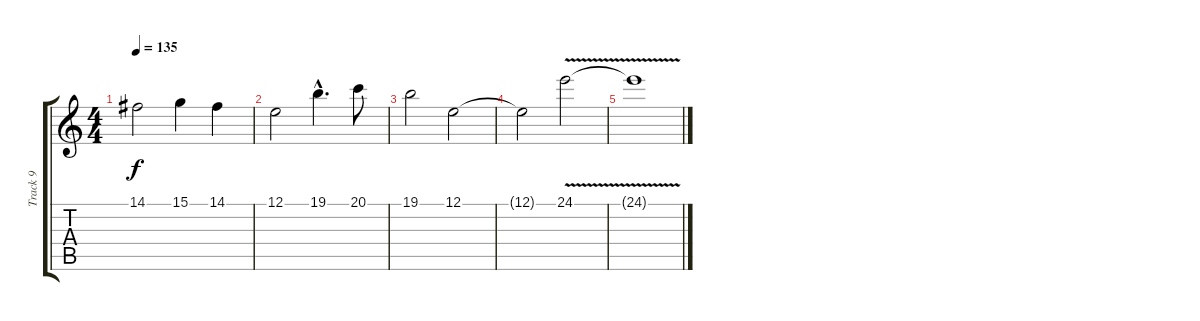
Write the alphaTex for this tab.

\track ("Track 9" "Track 9") {instrument synthvoice}
\staff {score tabs}
\tuning (E4 B3 G3 D3 A2 E2) {hide}
\ts (4 4)
\tempo 135
\clef g2
\ks c
14.1.2{dy f} 15.1.4 14.1.4 |
12.1.2 19.1{hac}.4{d} 20.1.8 |
19.1.2 12.1.2 |
12.1{t}.2 24.1{v}.2 |
24.1{t}.1
